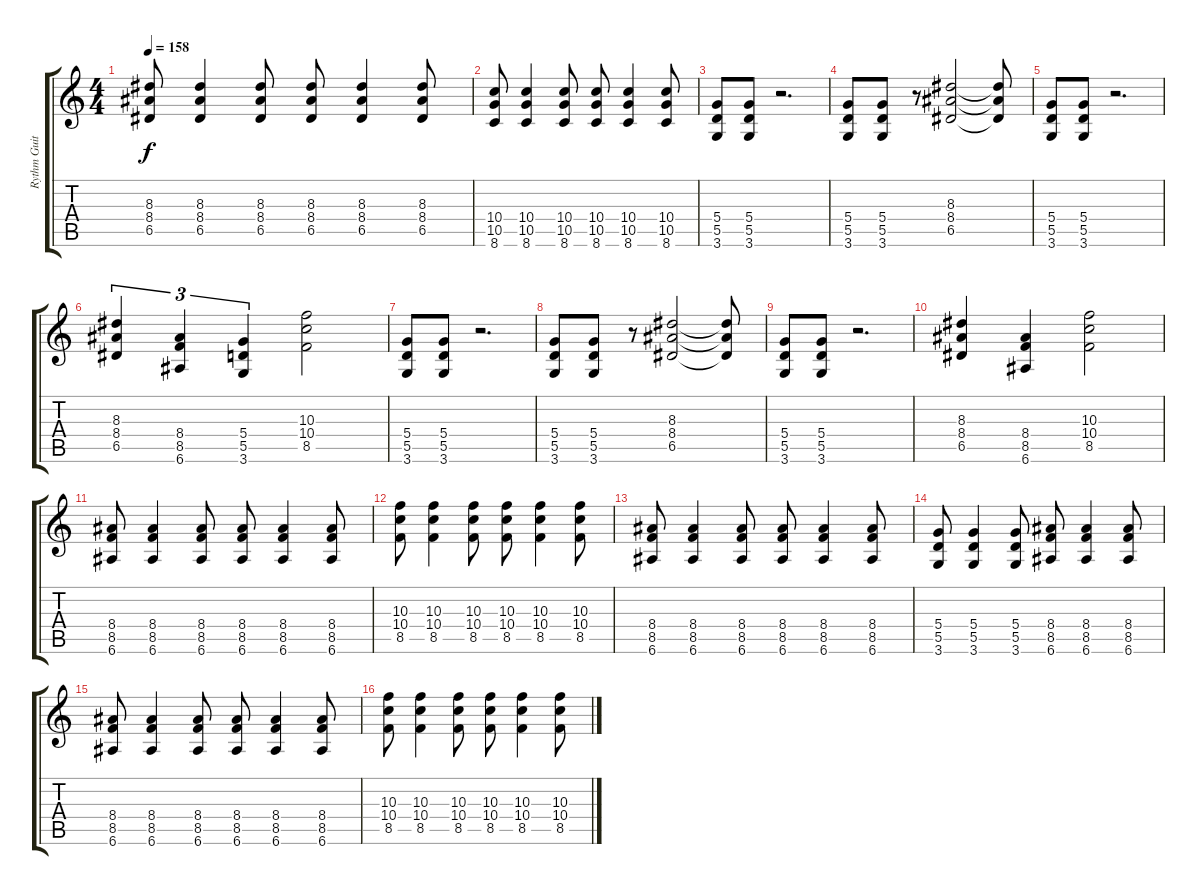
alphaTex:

\track ("Rythm Guitar" "Rythm Guit") {instrument distortionguitar}
\staff {score tabs}
\tuning (E4 B3 G3 D3 A2 E2) {hide}
\ts (4 4)
\tempo 158
\clef g2
\ks c
(8.3 8.4 6.5).8{dy f} (8.3 8.4 6.5).4 (8.3 8.4 6.5).8 (8.3 8.4 6.5).8 (8.3 8.4 6.5).4 (8.3 8.4 6.5).8 |
(10.4 10.5 8.6).8 (10.4 10.5 8.6).4 (10.4 10.5 8.6).8 (10.4 10.5 8.6).8 (10.4 10.5 8.6).4 (10.4 10.5 8.6).8 |
(5.4 5.5 3.6).8 (5.4 5.5 3.6).8 r.2{d} |
(5.4 5.5 3.6).8 (5.4 5.5 3.6).8 r.8 (8.3 8.4 6.5).2 (8.3{t} 8.4{t} 6.5{t}).8 |
(5.4 5.5 3.6).8 (5.4 5.5 3.6).8 r.2{d} |
(8.3 8.4 6.5).4{tu (3 2)} (8.4 8.5 6.6).4{tu (3 2)} (5.4 5.5 3.6).4{tu (3 2)} (10.3 10.4 8.5).2 |
(5.4 5.5 3.6).8 (5.4 5.5 3.6).8 r.2{d} |
(5.4 5.5 3.6).8 (5.4 5.5 3.6).8 r.8 (8.3 8.4 6.5).2 (8.3{t} 8.4{t} 6.5{t}).8 |
(5.4 5.5 3.6).8 (5.4 5.5 3.6).8 r.2{d} |
(8.3 8.4 6.5).4 (8.4 8.5 6.6).4 (10.3 10.4 8.5).2 |
(8.4 8.5 6.6).8 (8.4 8.5 6.6).4 (8.4 8.5 6.6).8 (8.4 8.5 6.6).8 (8.4 8.5 6.6).4 (8.4 8.5 6.6).8 |
(10.3 10.4 8.5).8 (10.3 10.4 8.5).4 (10.3 10.4 8.5).8 (10.3 10.4 8.5).8 (10.3 10.4 8.5).4 (10.3 10.4 8.5).8 |
(8.4 8.5 6.6).8 (8.4 8.5 6.6).4 (8.4 8.5 6.6).8 (8.4 8.5 6.6).8 (8.4 8.5 6.6).4 (8.4 8.5 6.6).8 |
(5.4 5.5 3.6).8 (5.4 5.5 3.6).4 (5.4 5.5 3.6).8 (8.4 8.5 6.6).8 (8.4 8.5 6.6).4 (8.4 8.5 6.6).8 |
(8.4 8.5 6.6).8 (8.4 8.5 6.6).4 (8.4 8.5 6.6).8 (8.4 8.5 6.6).8 (8.4 8.5 6.6).4 (8.4 8.5 6.6).8 |
(10.3 10.4 8.5).8 (10.3 10.4 8.5).4 (10.3 10.4 8.5).8 (10.3 10.4 8.5).8 (10.3 10.4 8.5).4 (10.3 10.4 8.5).8
